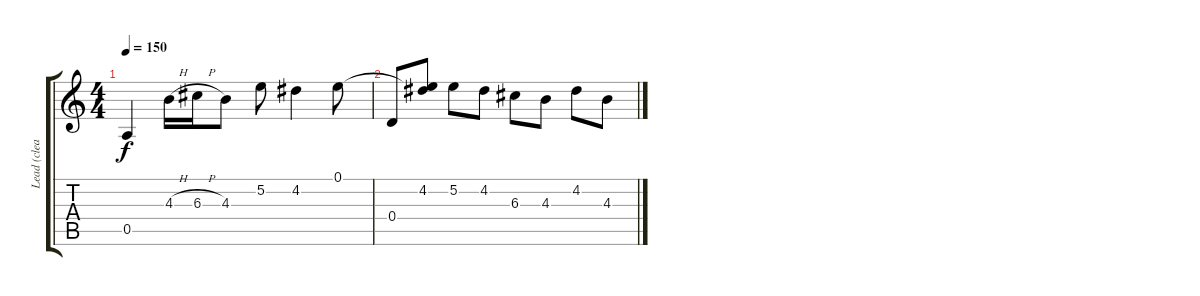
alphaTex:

\track ("Lead (clean)" "Lead (clea") {instrument acousticguitarsteel}
\staff {score tabs}
\tuning (E4 B3 G3 D3 A2 D2) {hide}
\ts (4 4)
\tempo 150
\clef g2
\ks c
0.5.4{dy f} 4.3{h}.16 6.3{h}.16 4.3.8 5.2.8 4.2.4 0.1.8 |
0.4{t}.8 (0.1{t} 4.2).8 5.2.8 4.2.8 6.3.8 4.3.8 4.2.8 4.3.8
